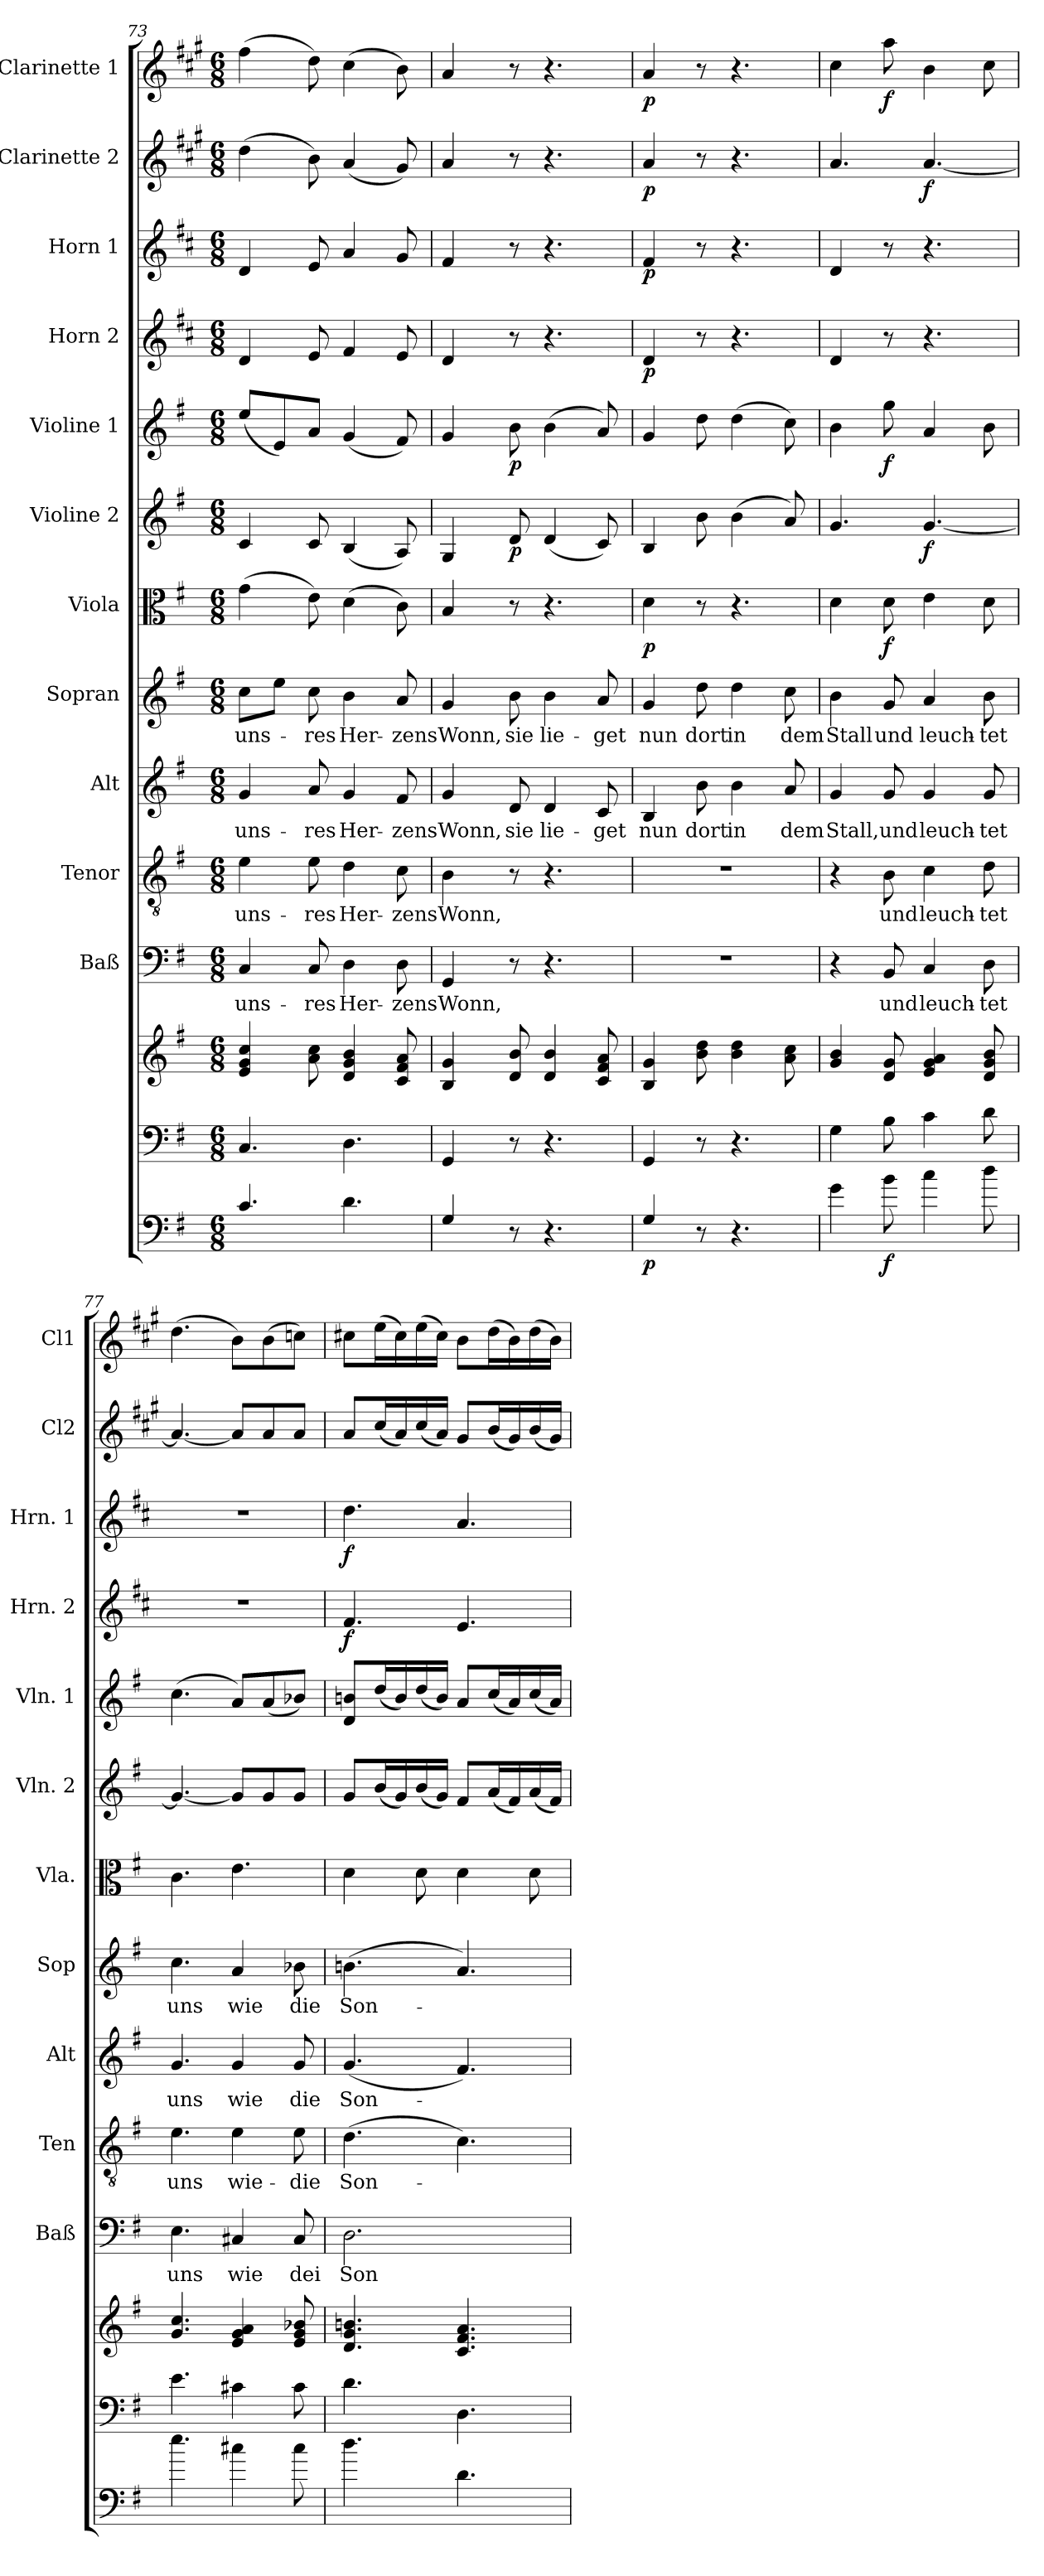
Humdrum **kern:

**kern	**dynam	**kern	**kern	**kern	**text	**kern	**text	**kern	**text	**kern	**text	**kern	**dynam	**kern	**dynam	**kern	**dynam	**kern	**dynam	**kern	**dynam	**kern	**dynam	**kern	**dynam
*part13	*part13	*part12	*part12	*part11	*part11	*part10	*part10	*part9	*part9	*part8	*part8	*part7	*part7	*part6	*part6	*part5	*part5	*part4	*part4	*part3	*part3	*part2	*part2	*part1	*part1
*staff14	*staff14	*staff13	*staff12	*staff11	*staff11	*staff10	*staff10	*staff9	*staff9	*staff8	*staff8	*staff7	*staff7	*staff6	*staff6	*staff5	*staff5	*staff4	*staff4	*staff3	*staff3	*staff2	*staff2	*staff1	*staff1
*	*	*	*	*I"Baß	*	*I"Tenor	*	*I"Alt	*	*I"Sopran	*	*I"Viola	*	*I"Violine 2	*	*I"Violine 1	*	*I"Horn 2	*	*I"Horn 1	*	*I"Clarinette 2	*	*I"Clarinette 1	*
*	*	*	*	*I'Baß	*	*I'Ten	*	*I'Alt	*	*I'Sop	*	*I'Vla.	*	*I'Vln. 2	*	*I'Vln. 1	*	*I'Hrn. 2	*	*I'Hrn. 1	*	*I'Cl2	*	*I'Cl1	*
*clefF4	*	*clefF4	*clefG2	*clefF4	*	*clefGv2	*	*clefG2	*	*clefG2	*	*clefC3	*	*clefG2	*	*clefG2	*	*clefG2	*	*clefG2	*	*clefG2	*	*clefG2	*
*ITrd7c12	*	*	*	*	*	*	*	*	*	*	*	*	*	*	*	*	*	*ITrd4c7	*	*ITrd4c7	*	*ITrd1c2	*	*ITrd1c2	*
*k[f#]	*	*k[f#]	*k[f#]	*k[f#]	*	*k[f#]	*	*k[f#]	*	*k[f#]	*	*k[f#]	*	*k[f#]	*	*k[f#]	*	*k[f#]	*	*k[f#]	*	*k[f#]	*	*k[f#]	*
*G:	*	*G:	*G:	*G:	*	*G:	*	*G:	*	*G:	*	*G:	*	*G:	*	*G:	*	*G:	*	*G:	*	*G:	*	*G:	*
*M6/8	*	*M6/8	*M6/8	*M6/8	*	*M6/8	*	*M6/8	*	*M6/8	*	*M6/8	*	*M6/8	*	*M6/8	*	*M6/8	*	*M6/8	*	*M6/8	*	*M6/8	*
=73	=73	=73	=73	=73	=73	=73	=73	=73	=73	=73	=73	=73	=73	=73	=73	=73	=73	=73	=73	=73	=73	=73	=73	=73	=73
!	!	!	!	!	!LO:LY:b	!	!LO:LY:b	!	!LO:LY:b	!	!LO:LY:b	!	!	!	!	!	!	!	!	!	!	!	!	!	!
4.C/	.	4.C/	4e/ 4g/ 4cc/	4C/	uns-	4e\	uns-	4g/	uns-	8cc\L	uns-	(>4g\	.	4c/	.	(<8ee/L	.	4G/	.	4G/	.	(>4cc\	.	(>4ee\	.
.	.	.	.	.	.	.	.	.	.	8ee\J	.	.	.	.	.	8e/)	.	.	.	.	.	.	.	.	.
!	!	!	!	!	!LO:LY:b	!	!LO:LY:b	!	!LO:LY:b	!	!LO:LY:b	!	!	!	!	!	!	!	!	!	!	!	!	!	!
.	.	.	8a\ 8cc\	8C/	-res	8e\	-res	8a/	-res	8cc\	-res	8e\)	.	8c/	.	8a/J	.	8A/	.	8A/	.	8a\)	.	8cc\)	.
!	!	!	!	!	!LO:LY:b	!	!LO:LY:b	!	!LO:LY:b	!	!LO:LY:b	!	!	!	!	!	!	!	!	!	!	!	!	!	!
4.D\	.	4.D\	4d/ 4g/ 4b/	4D\	Her-	4d\	Her-	4g/	Her-	4b\	Her-	(>4d\	.	(<4B/	.	(<4g/	.	4B/	.	4d/	.	(<4g/	.	(>4b\	.
!	!	!	!	!	!LO:LY:b	!	!LO:LY:b	!	!LO:LY:b	!	!LO:LY:b	!	!	!	!	!	!	!	!	!	!	!	!	!	!
.	.	.	8c/ 8f#/ 8a/	8D\	-zens	8c\	-zens	8f#/	-zens	8a/	-zens	8c\)	.	8A/)	.	8f#/)	.	8A/	.	8c/	.	8f#/)	.	8a\)	.
=74	=74	=74	=74	=74	=74	=74	=74	=74	=74	=74	=74	=74	=74	=74	=74	=74	=74	=74	=74	=74	=74	=74	=74	=74	=74
!	!	!	!	!	!LO:LY:b	!	!LO:LY:b	!	!LO:LY:b	!	!LO:LY:b	!	!	!	!	!	!	!	!	!	!	!	!	!	!
4GG/	.	4GG/	4B/ 4g/	4GG/	Wonn,	4B\	Wonn,	4g/	Wonn,	4g/	Wonn,	4B/	.	4G/	.	4g/	.	4G/	.	4B/	.	4g/	.	4g/	.
!	!	!	!	!	!	!	!	!	!LO:LY:b	!	!LO:LY:b	!	!	!	!LO:DY:b	!	!LO:DY:b	!	!	!	!	!	!	!	!
8r	.	8r	8d/ 8b/	8r	.	8r	.	8d/	sie	8b\	sie	8r	.	8d/	p	8b\	p	8r	.	8r	.	8r	.	8r	.
!	!	!	!	!	!	!	!	!	!LO:LY:b	!	!LO:LY:b	!	!	!	!	!	!	!	!	!	!	!	!	!	!
4.r	.	4.r	4d/ 4b/	4.r	.	4.r	.	4d/	lie-	4b\	lie-	4.r	.	(<4d/	.	(>4b\	.	4.r	.	4.r	.	4.r	.	4.r	.
!	!	!	!	!	!	!	!	!	!LO:LY:b	!	!LO:LY:b	!	!	!	!	!	!	!	!	!	!	!	!	!	!
.	.	.	8c/ 8f#/ 8a/	.	.	.	.	8c/	-get	8a/	-get	.	.	8c/)	.	8a/)	.	.	.	.	.	.	.	.	.
!!LO:PB:g=z
=75	=75	=75	=75	=75	=75	=75	=75	=75	=75	=75	=75	=75	=75	=75	=75	=75	=75	=75	=75	=75	=75	=75	=75	=75	=75
!	!LO:DY:b	!	!	!	!	!	!	!	!LO:LY:b	!	!LO:LY:b	!	!LO:DY:b	!	!	!	!	!	!LO:DY:b	!	!LO:DY:b	!	!LO:DY:b	!	!LO:DY:b
4GG/	p	4GG/	4B/ 4g/	2.r	.	2.r	.	4B/	nun	4g/	nun	4d\	p	4B/	.	4g/	.	4G/	p	4B/	p	4g/	p	4g/	p
!	!	!	!	!	!	!	!	!	!LO:LY:b	!	!LO:LY:b	!	!	!	!	!	!	!	!	!	!	!	!	!	!
8r	.	8r	8b\ 8dd\	.	.	.	.	8b\	dort	8dd\	dort	8r	.	8b\	.	8dd\	.	8r	.	8r	.	8r	.	8r	.
!	!	!	!	!	!	!	!	!	!LO:LY:b	!	!LO:LY:b	!	!	!	!	!	!	!	!	!	!	!	!	!	!
4.r	.	4.r	4b\ 4dd\	.	.	.	.	4b\	in	4dd\	in	4.r	.	(>4b\	.	(>4dd\	.	4.r	.	4.r	.	4.r	.	4.r	.
!	!	!	!	!	!	!	!	!	!LO:LY:b	!	!LO:LY:b	!	!	!	!	!	!	!	!	!	!	!	!	!	!
.	.	.	8a\ 8cc\	.	.	.	.	8a/	dem	8cc\	dem	.	.	8a/)	.	8cc\)	.	.	.	.	.	.	.	.	.
=76	=76	=76	=76	=76	=76	=76	=76	=76	=76	=76	=76	=76	=76	=76	=76	=76	=76	=76	=76	=76	=76	=76	=76	=76	=76
!	!	!	!	!	!	!	!	!	!LO:LY:b	!	!LO:LY:b	!	!	!	!	!	!	!	!	!	!	!	!	!	!
4G\	.	4G\	4g/ 4b/	4r	.	4r	.	4g/	Stall,	4b\	Stall	4d\	.	4.g/	.	4b\	.	4G/	.	4G/	.	4.g/	.	4b\	.
!	!LO:DY:b	!	!	!	!LO:LY:b	!	!LO:LY:b	!	!LO:LY:b	!	!LO:LY:b	!	!LO:DY:b	!	!	!	!LO:DY:b	!	!	!	!	!	!	!	!LO:DY:b
8B\	f	8B\	8d/ 8g/	8BB/	und	8B\	und	8g/	und	8g/	und	8d\	f	.	.	8gg\	f	8r	.	8r	.	.	.	8gg\	f
!	!	!	!	!	!LO:LY:b	!	!LO:LY:b	!	!LO:LY:b	!	!LO:LY:b	!	!	!	!LO:DY:b	!	!	!	!	!	!	!	!LO:DY:b	!	!
4c\	.	4c\	4e/ 4g/ 4a/	4C/	leuch-	4c\	leuch-	4g/	leuch-	4a/	leuch-	4e\	.	[4.g/	f	4a/	.	4.r	.	4.r	.	[4.g/	f	4a\	.
!	!	!	!	!	!LO:LY:b	!	!LO:LY:b	!	!LO:LY:b	!	!LO:LY:b	!	!	!	!	!	!	!	!	!	!	!	!	!	!
8d\	.	8d\	8d/ 8g/ 8b/	8D\	-tet	8d\	-tet	8g/	-tet	8b\	-tet	8d\	.	.	.	8b\	.	.	.	.	.	.	.	8b\	.
=77	=77	=77	=77	=77	=77	=77	=77	=77	=77	=77	=77	=77	=77	=77	=77	=77	=77	=77	=77	=77	=77	=77	=77	=77	=77
!	!	!	!	!	!LO:LY:b	!	!LO:LY:b	!	!LO:LY:b	!	!LO:LY:b	!	!	!	!	!	!	!	!	!	!	!	!	!	!
4.e\	.	4.e\	4.g/ 4.cc/	4.E\	uns	4.e\	uns	4.g/	uns	4.cc\	uns	4.c\	.	4.g/_	.	(>4.cc\	.	2.r	.	2.r	.	4.g/_	.	(>4.cc\	.
!	!	!	!	!	!LO:LY:b	!	!LO:LY:b	!	!LO:LY:b	!	!LO:LY:b	!	!	!	!	!	!	!	!	!	!	!	!	!	!
4c#X\	.	4c#X\	4e/ 4g/ 4a/	4C#X/	wie	4e\	wie-	4g/	wie	4a/	wie	4.e\	.	8g/L]	.	8a/L)	.	.	.	.	.	8g/L]	.	8a\L)	.
.	.	.	.	.	.	.	.	.	.	.	.	.	.	8g/	.	(<8a/	.	.	.	.	.	8g/	.	(>8a\	.
!	!	!	!	!	!LO:LY:b	!	!LO:LY:b	!	!LO:LY:b	!	!LO:LY:b	!	!	!	!	!	!	!	!	!	!	!	!	!	!
8c#\	.	8c#\	8e/ 8g/ 8b-X/	8C#/	dei	8e\	-die	8g/	die	8b-X\	die	.	.	8g/J	.	8b-X/J)	.	.	.	.	.	8g/J	.	8b-X\J)	.
=78	=78	=78	=78	=78	=78	=78	=78	=78	=78	=78	=78	=78	=78	=78	=78	=78	=78	=78	=78	=78	=78	=78	=78	=78	=78
!	!	!	!	!	!LO:LY:b	!	!LO:LY:b	!	!LO:LY:b	!	!LO:LY:b	!	!	!	!	!	!	!	!LO:DY:b	!	!LO:DY:b	!	!	!	!
4.d\	.	4.d\	4.d/ 4.g/ 4.bn/	2.D\	Son-	(>4.d\	Son-	(<4.g/	Son-	(>4.bn\	Son-	4d\	.	8g/L	.	8d/ 8bn/L	.	4.B/	f	4.g\	f	8g/L	.	8bn\L	.
.	.	.	.	.	.	.	.	.	.	.	.	.	.	(<16b/L	.	(<16dd/L	.	.	.	.	.	(<16b/L	.	(>16dd\L	.
.	.	.	.	.	.	.	.	.	.	.	.	.	.	16g/)	.	16b/)	.	.	.	.	.	16g/)	.	16b\)	.
.	.	.	.	.	.	.	.	.	.	.	.	8d\	.	(<16b/	.	(<16dd/	.	.	.	.	.	(<16b/	.	(>16dd\	.
.	.	.	.	.	.	.	.	.	.	.	.	.	.	16g/JJ)	.	16b/JJ)	.	.	.	.	.	16g/JJ)	.	16b\JJ)	.
4.D\	.	4.D\	4.c/ 4.f#/ 4.a/	.	.	4.c\)	.	4.f#/)	.	4.a/)	.	4d\	.	8f#/L	.	8a/L	.	4.A/	.	4.d/	.	8f#/L	.	8a\L	.
.	.	.	.	.	.	.	.	.	.	.	.	.	.	(<16a/L	.	(<16cc/L	.	.	.	.	.	(<16a/L	.	(>16cc\L	.
.	.	.	.	.	.	.	.	.	.	.	.	.	.	16f#/)	.	16a/)	.	.	.	.	.	16f#/)	.	16a\)	.
.	.	.	.	.	.	.	.	.	.	.	.	8d\	.	(<16a/	.	(<16cc/	.	.	.	.	.	(<16a/	.	(>16cc\	.
.	.	.	.	.	.	.	.	.	.	.	.	.	.	16f#/JJ)	.	16a/JJ)	.	.	.	.	.	16f#/JJ)	.	16a\JJ)	.
=	=	=	=	=	=	=	=	=	=	=	=	=	=	=	=	=	=	=	=	=	=	=	=	=	=
*-	*-	*-	*-	*-	*-	*-	*-	*-	*-	*-	*-	*-	*-	*-	*-	*-	*-	*-	*-	*-	*-	*-	*-	*-	*-
